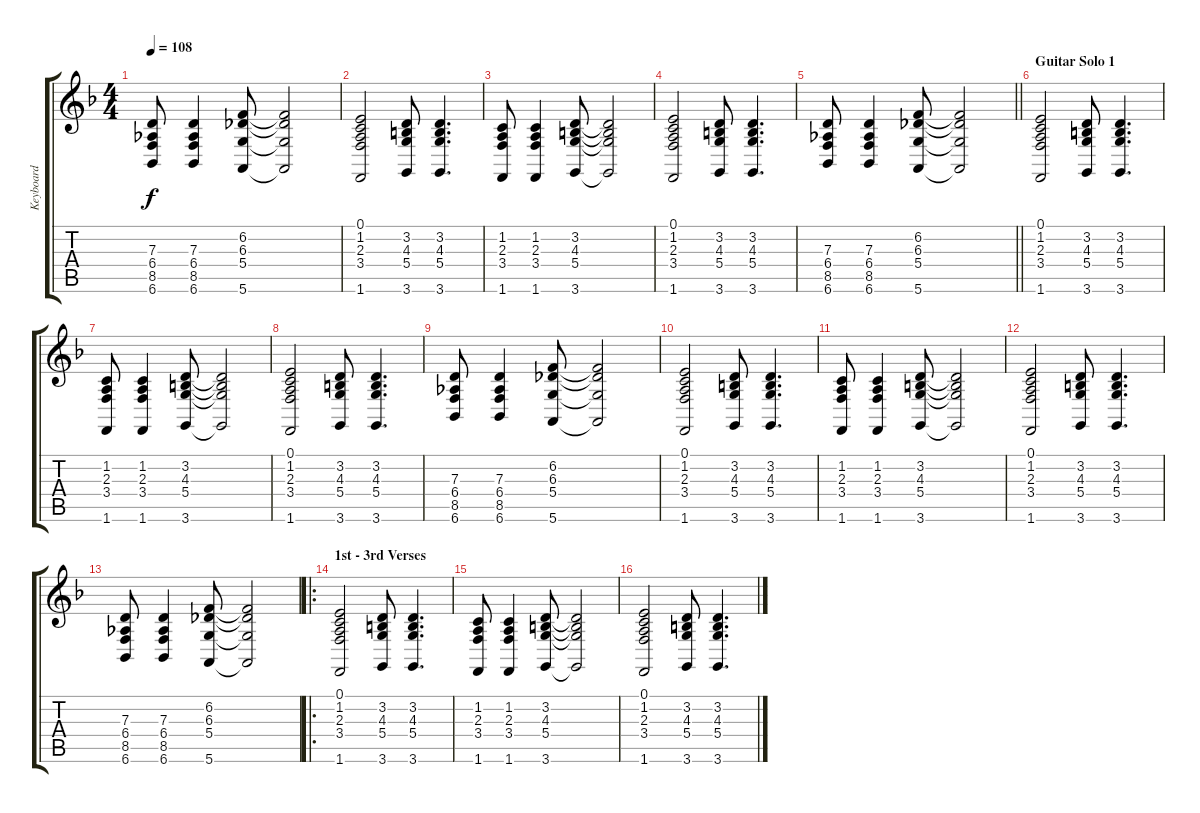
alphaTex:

\track ("Keyboard" "Keyboard") {instrument fx4atmosphere}
\staff {score tabs}
\tuning (E4 B3 G3 D3 A2 E2) {hide}
\ts (4 4)
\tempo 108
\clef g2
\ks f
(7.3 6.4 8.5 6.6).8{dy f} (7.3 6.4 8.5 6.6).4 (6.2 6.3 5.4 5.6).8 (6.2{t} 6.3{t} 5.4{t} 5.6{t}).2 |
(0.1 1.2 2.3 3.4 1.6).2 (3.2 4.3 5.4 3.6).8 (3.2 4.3 5.4 3.6).4{d} |
(1.2 2.3 3.4 1.6).8 (1.2 2.3 3.4 1.6).4 (3.2 4.3 5.4 3.6).8 (3.2{t} 4.3{t} 5.4{t} 3.6{t}).2 |
(0.1 1.2 2.3 3.4 1.6).2 (3.2 4.3 5.4 3.6).8 (3.2 4.3 5.4 3.6).4{d} |
\barLineRight lightlight
(7.3 6.4 8.5 6.6).8 (7.3 6.4 8.5 6.6).4 (6.2 6.3 5.4 5.6).8 (6.2{t} 6.3{t} 5.4{t} 5.6{t}).2 |
\section ("" "Guitar Solo 1")
(0.1 1.2 2.3 3.4 1.6).2 (3.2 4.3 5.4 3.6).8 (3.2 4.3 5.4 3.6).4{d} |
(1.2 2.3 3.4 1.6).8 (1.2 2.3 3.4 1.6).4 (3.2 4.3 5.4 3.6).8 (3.2{t} 4.3{t} 5.4{t} 3.6{t}).2 |
(0.1 1.2 2.3 3.4 1.6).2 (3.2 4.3 5.4 3.6).8 (3.2 4.3 5.4 3.6).4{d} |
(7.3 6.4 8.5 6.6).8 (7.3 6.4 8.5 6.6).4 (6.2 6.3 5.4 5.6).8 (6.2{t} 6.3{t} 5.4{t} 5.6{t}).2 |
(0.1 1.2 2.3 3.4 1.6).2 (3.2 4.3 5.4 3.6).8 (3.2 4.3 5.4 3.6).4{d} |
(1.2 2.3 3.4 1.6).8 (1.2 2.3 3.4 1.6).4 (3.2 4.3 5.4 3.6).8 (3.2{t} 4.3{t} 5.4{t} 3.6{t}).2 |
(0.1 1.2 2.3 3.4 1.6).2 (3.2 4.3 5.4 3.6).8 (3.2 4.3 5.4 3.6).4{d} |
(7.3 6.4 8.5 6.6).8 (7.3 6.4 8.5 6.6).4 (6.2 6.3 5.4 5.6).8 (6.2{t} 6.3{t} 5.4{t} 5.6{t}).2 |
\ro
\section ("" "1st - 3rd Verses")
(0.1 1.2 2.3 3.4 1.6).2 (3.2 4.3 5.4 3.6).8 (3.2 4.3 5.4 3.6).4{d} |
(1.2 2.3 3.4 1.6).8 (1.2 2.3 3.4 1.6).4 (3.2 4.3 5.4 3.6).8 (3.2{t} 4.3{t} 5.4{t} 3.6{t}).2 |
(0.1 1.2 2.3 3.4 1.6).2 (3.2 4.3 5.4 3.6).8 (3.2 4.3 5.4 3.6).4{d}
